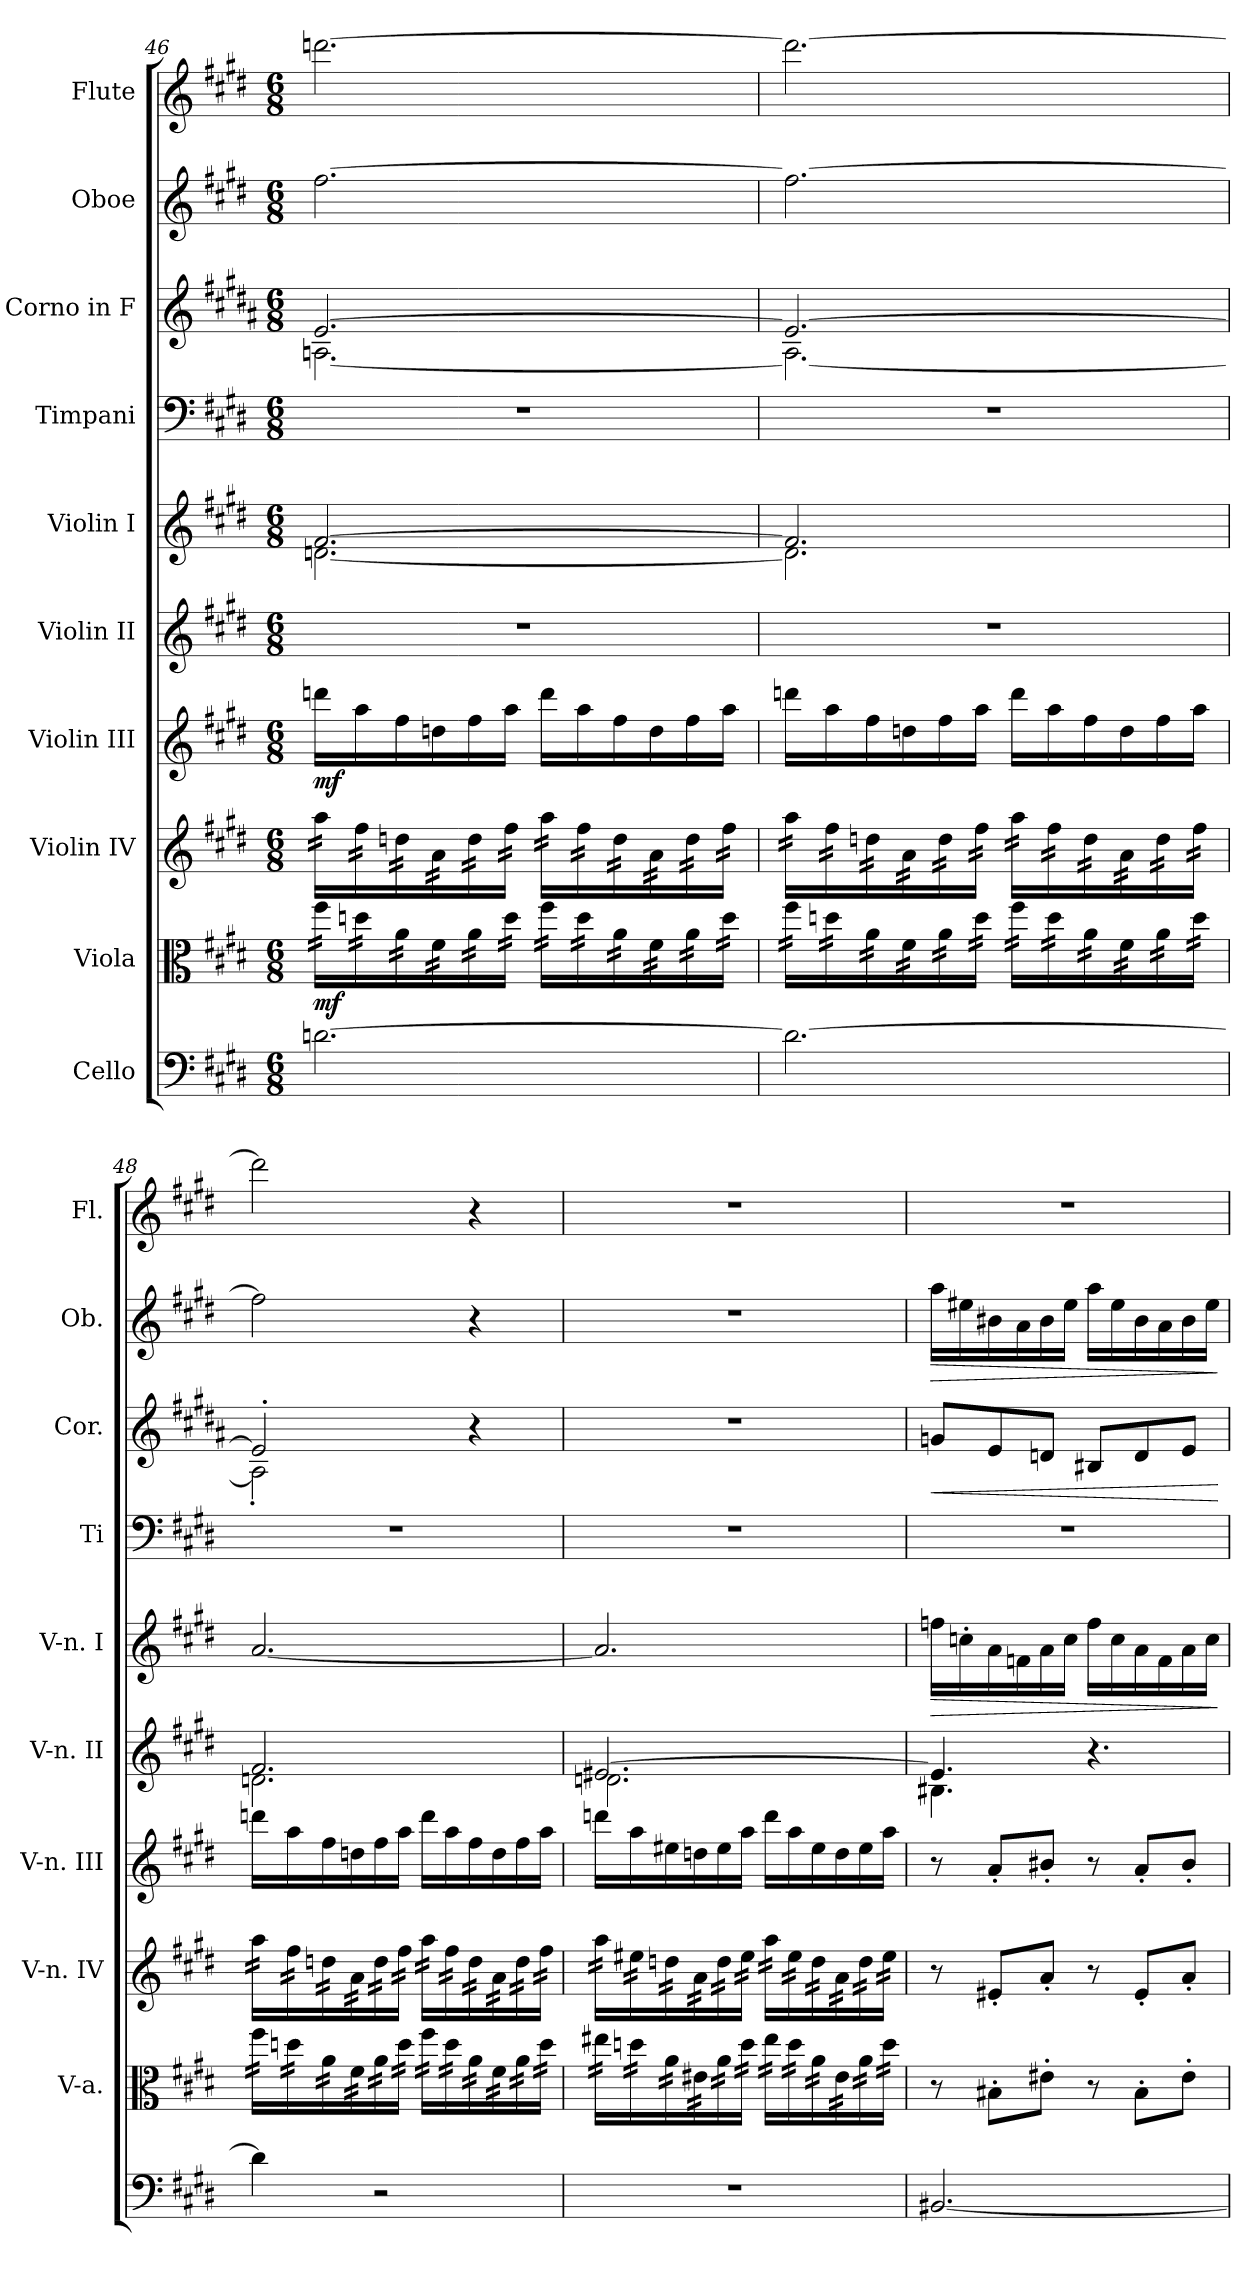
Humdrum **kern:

**kern	**kern	**dynam	**kern	**kern	**dynam	**kern	**kern	**dynam	**kern	**kern	**dynam	**kern	**dynam	**kern
*part10	*part9	*part9	*part8	*part7	*part7	*part6	*part5	*part5	*part4	*part3	*part3	*part2	*part2	*part1
*staff10	*staff9	*staff9	*staff8	*staff7	*staff7	*staff6	*staff5	*staff5	*staff4	*staff3	*staff3	*staff2	*staff2	*staff1
*I"Cello	*I"Viola	*	*I"Violin IV	*I"Violin III	*	*I"Violin II	*I"Violin I	*	*I"Timpani	*I"Corno in F	*	*I"Oboe	*	*I"Flute
*	*I'V-a.	*	*I'V-n. IV	*I'V-n. III	*	*I'V-n. II	*I'V-n. I	*	*I'Ti	*I'Cor.	*	*I'Ob.	*	*I'Fl.
*clefF4	*clefC3	*	*clefG2	*clefG2	*	*clefG2	*clefG2	*	*clefF4	*clefG2	*	*clefG2	*	*clefG2
*	*	*	*	*	*	*	*	*	*	*ITrd4c7	*	*	*	*
*k[f#c#g#d#]	*k[f#c#g#d#]	*	*k[f#c#g#d#]	*k[f#c#g#d#]	*	*k[f#c#g#d#]	*k[f#c#g#d#]	*	*k[f#c#g#d#]	*k[f#c#g#d#]	*	*k[f#c#g#d#]	*	*k[f#c#g#d#]
*M6/8	*M6/8	*	*M6/8	*M6/8	*	*M6/8	*M6/8	*	*M6/8	*M6/8	*	*M6/8	*	*M6/8
=46	=46	=46	=46	=46	=46	=46	=46	=46	=46	=46	=46	=46	=46	=46
*	*	*	*	*	*	*	*^	*	*	*^	*	*	*	*
!	!	!LO:DY:b	!	!	!LO:DY:b	!	!	!	!	!	!	!	!	!	!	!
*	*tremolo	*	*	*	*	*	*	*	*	*	*	*	*	*	*	*
*	*	*	*tremolo	*	*	*	*	*	*	*	*	*	*	*	*	*
[2.dn\	64ff#\LLLL	mf	64aa\LLLL	16dddn\LL	mf	2.r	[2.f#/	[2.dn\	.	2.r	[2.A/	[2.Dn\	.	[2.ff#\	.	[2.dddn\
.	64ff#\	.	64aa\	.	.	.	.	.	.	.	.	.	.	.	.	.
.	64ff#\	.	64aa\	.	.	.	.	.	.	.	.	.	.	.	.	.
.	64ff#\	.	64aa\	.	.	.	.	.	.	.	.	.	.	.	.	.
.	64ddn\	.	64ff#\	16aa\	.	.	.	.	.	.	.	.	.	.	.	.
.	64ddn\	.	64ff#\	.	.	.	.	.	.	.	.	.	.	.	.	.
.	64ddn\	.	64ff#\	.	.	.	.	.	.	.	.	.	.	.	.	.
.	64ddn\	.	64ff#\	.	.	.	.	.	.	.	.	.	.	.	.	.
.	64a\	.	64ddn\	16ff#\	.	.	.	.	.	.	.	.	.	.	.	.
.	64a\	.	64ddn\	.	.	.	.	.	.	.	.	.	.	.	.	.
.	64a\	.	64ddn\	.	.	.	.	.	.	.	.	.	.	.	.	.
.	64a\	.	64ddn\	.	.	.	.	.	.	.	.	.	.	.	.	.
.	64f#\	.	64a\	16ddn\	.	.	.	.	.	.	.	.	.	.	.	.
.	64f#\	.	64a\	.	.	.	.	.	.	.	.	.	.	.	.	.
.	64f#\	.	64a\	.	.	.	.	.	.	.	.	.	.	.	.	.
.	64f#\	.	64a\	.	.	.	.	.	.	.	.	.	.	.	.	.
.	64a\	.	64dd\	16ff#\	.	.	.	.	.	.	.	.	.	.	.	.
.	64a\	.	64dd\	.	.	.	.	.	.	.	.	.	.	.	.	.
.	64a\	.	64dd\	.	.	.	.	.	.	.	.	.	.	.	.	.
.	64a\	.	64dd\	.	.	.	.	.	.	.	.	.	.	.	.	.
.	64dd\	.	64ff#\	16aa\JJ	.	.	.	.	.	.	.	.	.	.	.	.
.	64dd\	.	64ff#\	.	.	.	.	.	.	.	.	.	.	.	.	.
.	64dd\	.	64ff#\	.	.	.	.	.	.	.	.	.	.	.	.	.
.	64dd\JJJJ	.	64ff#\JJJJ	.	.	.	.	.	.	.	.	.	.	.	.	.
.	64ff#\LLLL	.	64aa\LLLL	16ddd\LL	.	.	.	.	.	.	.	.	.	.	.	.
.	64ff#\	.	64aa\	.	.	.	.	.	.	.	.	.	.	.	.	.
.	64ff#\	.	64aa\	.	.	.	.	.	.	.	.	.	.	.	.	.
.	64ff#\	.	64aa\	.	.	.	.	.	.	.	.	.	.	.	.	.
.	64dd\	.	64ff#\	16aa\	.	.	.	.	.	.	.	.	.	.	.	.
.	64dd\	.	64ff#\	.	.	.	.	.	.	.	.	.	.	.	.	.
.	64dd\	.	64ff#\	.	.	.	.	.	.	.	.	.	.	.	.	.
.	64dd\	.	64ff#\	.	.	.	.	.	.	.	.	.	.	.	.	.
.	64a\	.	64dd\	16ff#\	.	.	.	.	.	.	.	.	.	.	.	.
.	64a\	.	64dd\	.	.	.	.	.	.	.	.	.	.	.	.	.
.	64a\	.	64dd\	.	.	.	.	.	.	.	.	.	.	.	.	.
.	64a\	.	64dd\	.	.	.	.	.	.	.	.	.	.	.	.	.
.	64f#\	.	64a\	16dd\	.	.	.	.	.	.	.	.	.	.	.	.
.	64f#\	.	64a\	.	.	.	.	.	.	.	.	.	.	.	.	.
.	64f#\	.	64a\	.	.	.	.	.	.	.	.	.	.	.	.	.
.	64f#\	.	64a\	.	.	.	.	.	.	.	.	.	.	.	.	.
.	64a\	.	64dd\	16ff#\	.	.	.	.	.	.	.	.	.	.	.	.
.	64a\	.	64dd\	.	.	.	.	.	.	.	.	.	.	.	.	.
.	64a\	.	64dd\	.	.	.	.	.	.	.	.	.	.	.	.	.
.	64a\	.	64dd\	.	.	.	.	.	.	.	.	.	.	.	.	.
.	64dd\	.	64ff#\	16aa\JJ	.	.	.	.	.	.	.	.	.	.	.	.
.	64dd\	.	64ff#\	.	.	.	.	.	.	.	.	.	.	.	.	.
.	64dd\	.	64ff#\	.	.	.	.	.	.	.	.	.	.	.	.	.
.	64dd\JJJJ	.	64ff#\JJJJ	.	.	.	.	.	.	.	.	.	.	.	.	.
=47	=47	=47	=47	=47	=47	=47	=47	=47	=47	=47	=47	=47	=47	=47	=47	=47
2.d\_	64ff#\LLLL	.	64aa\LLLL	16dddn\LL	.	2.r	2.f#/]	2.d\]	.	2.r	2.A/_	2.D\_	.	2.ff#\_	.	2.ddd\_
.	64ff#\	.	64aa\	.	.	.	.	.	.	.	.	.	.	.	.	.
.	64ff#\	.	64aa\	.	.	.	.	.	.	.	.	.	.	.	.	.
.	64ff#\	.	64aa\	.	.	.	.	.	.	.	.	.	.	.	.	.
.	64ddn\	.	64ff#\	16aa\	.	.	.	.	.	.	.	.	.	.	.	.
.	64ddn\	.	64ff#\	.	.	.	.	.	.	.	.	.	.	.	.	.
.	64ddn\	.	64ff#\	.	.	.	.	.	.	.	.	.	.	.	.	.
.	64ddn\	.	64ff#\	.	.	.	.	.	.	.	.	.	.	.	.	.
.	64a\	.	64ddn\	16ff#\	.	.	.	.	.	.	.	.	.	.	.	.
.	64a\	.	64ddn\	.	.	.	.	.	.	.	.	.	.	.	.	.
.	64a\	.	64ddn\	.	.	.	.	.	.	.	.	.	.	.	.	.
.	64a\	.	64ddn\	.	.	.	.	.	.	.	.	.	.	.	.	.
.	64f#\	.	64a\	16ddn\	.	.	.	.	.	.	.	.	.	.	.	.
.	64f#\	.	64a\	.	.	.	.	.	.	.	.	.	.	.	.	.
.	64f#\	.	64a\	.	.	.	.	.	.	.	.	.	.	.	.	.
.	64f#\	.	64a\	.	.	.	.	.	.	.	.	.	.	.	.	.
.	64a\	.	64dd\	16ff#\	.	.	.	.	.	.	.	.	.	.	.	.
.	64a\	.	64dd\	.	.	.	.	.	.	.	.	.	.	.	.	.
.	64a\	.	64dd\	.	.	.	.	.	.	.	.	.	.	.	.	.
.	64a\	.	64dd\	.	.	.	.	.	.	.	.	.	.	.	.	.
.	64dd\	.	64ff#\	16aa\JJ	.	.	.	.	.	.	.	.	.	.	.	.
.	64dd\	.	64ff#\	.	.	.	.	.	.	.	.	.	.	.	.	.
.	64dd\	.	64ff#\	.	.	.	.	.	.	.	.	.	.	.	.	.
.	64dd\JJJJ	.	64ff#\JJJJ	.	.	.	.	.	.	.	.	.	.	.	.	.
.	64ff#\LLLL	.	64aa\LLLL	16ddd\LL	.	.	.	.	.	.	.	.	.	.	.	.
.	64ff#\	.	64aa\	.	.	.	.	.	.	.	.	.	.	.	.	.
.	64ff#\	.	64aa\	.	.	.	.	.	.	.	.	.	.	.	.	.
.	64ff#\	.	64aa\	.	.	.	.	.	.	.	.	.	.	.	.	.
.	64dd\	.	64ff#\	16aa\	.	.	.	.	.	.	.	.	.	.	.	.
.	64dd\	.	64ff#\	.	.	.	.	.	.	.	.	.	.	.	.	.
.	64dd\	.	64ff#\	.	.	.	.	.	.	.	.	.	.	.	.	.
.	64dd\	.	64ff#\	.	.	.	.	.	.	.	.	.	.	.	.	.
.	64a\	.	64dd\	16ff#\	.	.	.	.	.	.	.	.	.	.	.	.
.	64a\	.	64dd\	.	.	.	.	.	.	.	.	.	.	.	.	.
.	64a\	.	64dd\	.	.	.	.	.	.	.	.	.	.	.	.	.
.	64a\	.	64dd\	.	.	.	.	.	.	.	.	.	.	.	.	.
.	64f#\	.	64a\	16dd\	.	.	.	.	.	.	.	.	.	.	.	.
.	64f#\	.	64a\	.	.	.	.	.	.	.	.	.	.	.	.	.
.	64f#\	.	64a\	.	.	.	.	.	.	.	.	.	.	.	.	.
.	64f#\	.	64a\	.	.	.	.	.	.	.	.	.	.	.	.	.
.	64a\	.	64dd\	16ff#\	.	.	.	.	.	.	.	.	.	.	.	.
.	64a\	.	64dd\	.	.	.	.	.	.	.	.	.	.	.	.	.
.	64a\	.	64dd\	.	.	.	.	.	.	.	.	.	.	.	.	.
.	64a\	.	64dd\	.	.	.	.	.	.	.	.	.	.	.	.	.
.	64dd\	.	64ff#\	16aa\JJ	.	.	.	.	.	.	.	.	.	.	.	.
.	64dd\	.	64ff#\	.	.	.	.	.	.	.	.	.	.	.	.	.
.	64dd\	.	64ff#\	.	.	.	.	.	.	.	.	.	.	.	.	.
.	64dd\JJJJ	.	64ff#\JJJJ	.	.	.	.	.	.	.	.	.	.	.	.	.
*	*	*	*	*	*	*	*v	*v	*	*	*	*	*	*	*	*
!!LO:LB:g=z
=48	=48	=48	=48	=48	=48	=48	=48	=48	=48	=48	=48	=48	=48	=48	=48
*	*	*	*	*	*	*^	*	*	*	*	*	*	*^	*	*
4d\]	64ff#\LLLL	.	64aa\LLLL	16dddn\LL	.	2.f#/	2.dn\	[2.a/	.	2.r	2A'/]	2D'\]	.	2ff#\]	2ryy	.	2ddd\]
.	64ff#\	.	64aa\	.	.	.	.	.	.	.	.	.	.	.	.	.	.
.	64ff#\	.	64aa\	.	.	.	.	.	.	.	.	.	.	.	.	.	.
.	64ff#\	.	64aa\	.	.	.	.	.	.	.	.	.	.	.	.	.	.
.	64ddn\	.	64ff#\	16aa\	.	.	.	.	.	.	.	.	.	.	.	.	.
.	64ddn\	.	64ff#\	.	.	.	.	.	.	.	.	.	.	.	.	.	.
.	64ddn\	.	64ff#\	.	.	.	.	.	.	.	.	.	.	.	.	.	.
.	64ddn\	.	64ff#\	.	.	.	.	.	.	.	.	.	.	.	.	.	.
.	64a\	.	64ddn\	16ff#\	.	.	.	.	.	.	.	.	.	.	.	.	.
.	64a\	.	64ddn\	.	.	.	.	.	.	.	.	.	.	.	.	.	.
.	64a\	.	64ddn\	.	.	.	.	.	.	.	.	.	.	.	.	.	.
.	64a\	.	64ddn\	.	.	.	.	.	.	.	.	.	.	.	.	.	.
.	64f#\	.	64a\	16ddn\	.	.	.	.	.	.	.	.	.	.	.	.	.
.	64f#\	.	64a\	.	.	.	.	.	.	.	.	.	.	.	.	.	.
.	64f#\	.	64a\	.	.	.	.	.	.	.	.	.	.	.	.	.	.
.	64f#\	.	64a\	.	.	.	.	.	.	.	.	.	.	.	.	.	.
2r	64a\	.	64dd\	16ff#\	.	.	.	.	.	.	.	.	.	.	.	.	.
.	64a\	.	64dd\	.	.	.	.	.	.	.	.	.	.	.	.	.	.
.	64a\	.	64dd\	.	.	.	.	.	.	.	.	.	.	.	.	.	.
.	64a\	.	64dd\	.	.	.	.	.	.	.	.	.	.	.	.	.	.
.	64dd\	.	64ff#\	16aa\JJ	.	.	.	.	.	.	.	.	.	.	.	.	.
.	64dd\	.	64ff#\	.	.	.	.	.	.	.	.	.	.	.	.	.	.
.	64dd\	.	64ff#\	.	.	.	.	.	.	.	.	.	.	.	.	.	.
.	64dd\JJJJ	.	64ff#\JJJJ	.	.	.	.	.	.	.	.	.	.	.	.	.	.
.	64ff#\LLLL	.	64aa\LLLL	16ddd\LL	.	.	.	.	.	.	.	.	.	.	.	.	.
.	64ff#\	.	64aa\	.	.	.	.	.	.	.	.	.	.	.	.	.	.
.	64ff#\	.	64aa\	.	.	.	.	.	.	.	.	.	.	.	.	.	.
.	64ff#\	.	64aa\	.	.	.	.	.	.	.	.	.	.	.	.	.	.
.	64dd\	.	64ff#\	16aa\	.	.	.	.	.	.	.	.	.	.	.	.	.
.	64dd\	.	64ff#\	.	.	.	.	.	.	.	.	.	.	.	.	.	.
.	64dd\	.	64ff#\	.	.	.	.	.	.	.	.	.	.	.	.	.	.
.	64dd\	.	64ff#\	.	.	.	.	.	.	.	.	.	.	.	.	.	.
.	64a\	.	64dd\	16ff#\	.	.	.	.	.	.	4r	4ryy	.	4r	4ryy	.	4r
.	64a\	.	64dd\	.	.	.	.	.	.	.	.	.	.	.	.	.	.
.	64a\	.	64dd\	.	.	.	.	.	.	.	.	.	.	.	.	.	.
.	64a\	.	64dd\	.	.	.	.	.	.	.	.	.	.	.	.	.	.
.	64f#\	.	64a\	16dd\	.	.	.	.	.	.	.	.	.	.	.	.	.
.	64f#\	.	64a\	.	.	.	.	.	.	.	.	.	.	.	.	.	.
.	64f#\	.	64a\	.	.	.	.	.	.	.	.	.	.	.	.	.	.
.	64f#\	.	64a\	.	.	.	.	.	.	.	.	.	.	.	.	.	.
.	64a\	.	64dd\	16ff#\	.	.	.	.	.	.	.	.	.	.	.	.	.
.	64a\	.	64dd\	.	.	.	.	.	.	.	.	.	.	.	.	.	.
.	64a\	.	64dd\	.	.	.	.	.	.	.	.	.	.	.	.	.	.
.	64a\	.	64dd\	.	.	.	.	.	.	.	.	.	.	.	.	.	.
.	64dd\	.	64ff#\	16aa\JJ	.	.	.	.	.	.	.	.	.	.	.	.	.
.	64dd\	.	64ff#\	.	.	.	.	.	.	.	.	.	.	.	.	.	.
.	64dd\	.	64ff#\	.	.	.	.	.	.	.	.	.	.	.	.	.	.
.	64dd\JJJJ	.	64ff#\JJJJ	.	.	.	.	.	.	.	.	.	.	.	.	.	.
*	*	*	*	*	*	*	*	*	*	*	*v	*v	*	*	*	*	*
*	*	*	*	*	*	*	*	*	*	*	*	*	*v	*v	*	*
=49	=49	=49	=49	=49	=49	=49	=49	=49	=49	=49	=49	=49	=49	=49	=49
2.r	64ee#X\LLLL	.	64aa\LLLL	16dddn\LL	.	[2.e#X/	2.dn\	2.a/]	.	2.r	2.r	.	2.r	.	2.r
.	64ee#X\	.	64aa\	.	.	.	.	.	.	.	.	.	.	.	.
.	64ee#X\	.	64aa\	.	.	.	.	.	.	.	.	.	.	.	.
.	64ee#X\	.	64aa\	.	.	.	.	.	.	.	.	.	.	.	.
.	64ddn\	.	64ee#X\	16aa\	.	.	.	.	.	.	.	.	.	.	.
.	64ddn\	.	64ee#X\	.	.	.	.	.	.	.	.	.	.	.	.
.	64ddn\	.	64ee#X\	.	.	.	.	.	.	.	.	.	.	.	.
.	64ddn\	.	64ee#X\	.	.	.	.	.	.	.	.	.	.	.	.
.	64a\	.	64ddn\	16ee#X\	.	.	.	.	.	.	.	.	.	.	.
.	64a\	.	64ddn\	.	.	.	.	.	.	.	.	.	.	.	.
.	64a\	.	64ddn\	.	.	.	.	.	.	.	.	.	.	.	.
.	64a\	.	64ddn\	.	.	.	.	.	.	.	.	.	.	.	.
.	64e#X\	.	64a\	16ddn\	.	.	.	.	.	.	.	.	.	.	.
.	64e#X\	.	64a\	.	.	.	.	.	.	.	.	.	.	.	.
.	64e#X\	.	64a\	.	.	.	.	.	.	.	.	.	.	.	.
.	64e#X\	.	64a\	.	.	.	.	.	.	.	.	.	.	.	.
.	64a\	.	64dd\	16ee#\	.	.	.	.	.	.	.	.	.	.	.
.	64a\	.	64dd\	.	.	.	.	.	.	.	.	.	.	.	.
.	64a\	.	64dd\	.	.	.	.	.	.	.	.	.	.	.	.
.	64a\	.	64dd\	.	.	.	.	.	.	.	.	.	.	.	.
.	64dd\	.	64ee#\	16aa\JJ	.	.	.	.	.	.	.	.	.	.	.
.	64dd\	.	64ee#\	.	.	.	.	.	.	.	.	.	.	.	.
.	64dd\	.	64ee#\	.	.	.	.	.	.	.	.	.	.	.	.
.	64dd\JJJJ	.	64ee#\JJJJ	.	.	.	.	.	.	.	.	.	.	.	.
.	64ee#\LLLL	.	64aa\LLLL	16ddd\LL	.	.	.	.	.	.	.	.	.	.	.
.	64ee#\	.	64aa\	.	.	.	.	.	.	.	.	.	.	.	.
.	64ee#\	.	64aa\	.	.	.	.	.	.	.	.	.	.	.	.
.	64ee#\	.	64aa\	.	.	.	.	.	.	.	.	.	.	.	.
.	64dd\	.	64ee#\	16aa\	.	.	.	.	.	.	.	.	.	.	.
.	64dd\	.	64ee#\	.	.	.	.	.	.	.	.	.	.	.	.
.	64dd\	.	64ee#\	.	.	.	.	.	.	.	.	.	.	.	.
.	64dd\	.	64ee#\	.	.	.	.	.	.	.	.	.	.	.	.
.	64a\	.	64dd\	16ee#\	.	.	.	.	.	.	.	.	.	.	.
.	64a\	.	64dd\	.	.	.	.	.	.	.	.	.	.	.	.
.	64a\	.	64dd\	.	.	.	.	.	.	.	.	.	.	.	.
.	64a\	.	64dd\	.	.	.	.	.	.	.	.	.	.	.	.
.	64e#\	.	64a\	16dd\	.	.	.	.	.	.	.	.	.	.	.
.	64e#\	.	64a\	.	.	.	.	.	.	.	.	.	.	.	.
.	64e#\	.	64a\	.	.	.	.	.	.	.	.	.	.	.	.
.	64e#\	.	64a\	.	.	.	.	.	.	.	.	.	.	.	.
.	64a\	.	64dd\	16ee#\	.	.	.	.	.	.	.	.	.	.	.
.	64a\	.	64dd\	.	.	.	.	.	.	.	.	.	.	.	.
.	64a\	.	64dd\	.	.	.	.	.	.	.	.	.	.	.	.
.	64a\	.	64dd\	.	.	.	.	.	.	.	.	.	.	.	.
.	64dd\	.	64ee#\	16aa\JJ	.	.	.	.	.	.	.	.	.	.	.
.	64dd\	.	64ee#\	.	.	.	.	.	.	.	.	.	.	.	.
.	64dd\	.	64ee#\	.	.	.	.	.	.	.	.	.	.	.	.
.	64dd\JJJJ	.	64ee#\JJJJ	.	.	.	.	.	.	.	.	.	.	.	.
*	*	*	*Xtremolo	*	*	*	*	*	*	*	*	*	*	*	*
*	*Xtremolo	*	*	*	*	*	*	*	*	*	*	*	*	*	*
!!LO:PB:g=z
=50	=50	=50	=50	=50	=50	=50	=50	=50	=50	=50	=50	=50	=50	=50	=50
!	!	!	!	!	!	!	!	!	!LO:HP:b	!	!	!LO:HP:b	!	!LO:HP:b	!
[2.BB#X/	8r	.	8r	8r	.	4.e#/]	4.B#X\	16ffn\LL	>	2.r	8cn/L	<	16aa\LL	>	2.r
.	.	.	.	.	.	.	.	16ccn'\	.	.	.	.	16ee#X\	.	.
.	8B#X'\L	.	8e#X'/L	8a'/L	.	.	.	16a\	.	.	8A/	.	16b#X\	.	.
.	.	.	.	.	.	.	.	16fn\	.	.	.	.	16a\	.	.
.	8e#X'\J	.	8a'/J	8b#X'/J	.	.	.	16a\	.	.	8Gn/J	.	16b#\	.	.
.	.	.	.	.	.	.	.	16cc\JJ	.	.	.	.	16ee#\JJ	.	.
.	8r	.	8r	8r	.	4.r	4.ryy	16ff\LL	.	.	8E#X/L	.	16aa\LL	.	.
.	.	.	.	.	.	.	.	16cc\	.	.	.	.	16ee#\	.	.
.	8B#'\L	.	8e#'/L	8a'/L	.	.	.	16a\	.	.	8G/	.	16b#\	.	.
.	.	.	.	.	.	.	.	16f\	.	.	.	.	16a\	.	.
.	8e#'\J	.	8a'/J	8b#'/J	.	.	.	16a\	.	.	8A/J	.	16b#\	.	.
.	.	.	.	.	.	.	.	16cc\JJ	.	.	.	.	16ee#\JJ	.	.
*	*	*	*	*	*	*v	*v	*	*	*	*	*	*	*	*
.	.	.	.	.	.	.	.	]	.	.	[	.	]	.
=	=	=	=	=	=	=	=	=	=	=	=	=	=	=
*-	*-	*-	*-	*-	*-	*-	*-	*-	*-	*-	*-	*-	*-	*-
